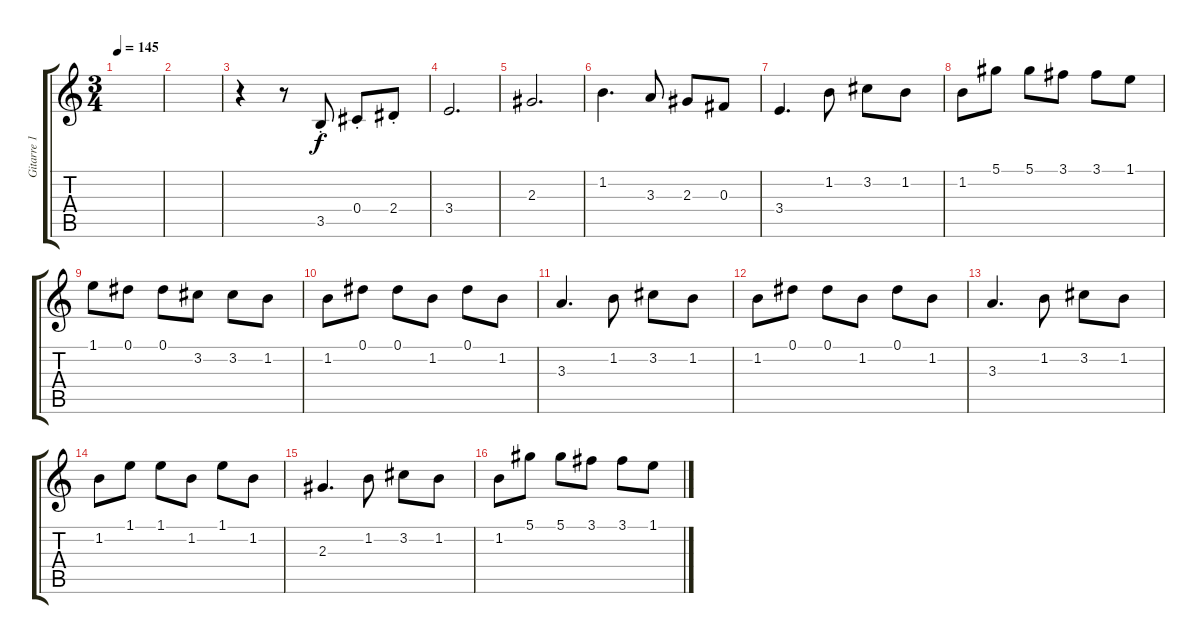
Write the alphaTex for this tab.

\track ("Gitarre 1" "Gitarre 1") {instrument overdrivenguitar}
\staff {score tabs}
\tuning (Eb4 Bb3 Gb3 Db3 Ab2 Eb2) {hide}
\ts (3 4)
\tempo 145
\clef g2
\ks c
|
|
r.4 r.8 3.5{st}.8 0.4{st}.8 2.4{st}.8 |
3.4.2{d} |
2.3.2{d} |
1.2.4{d} 3.3.8 2.3.8 0.3.8 |
3.4.4{d} 1.2.8 3.2.8 1.2.8 |
1.2.8 5.1.8 5.1.8 3.1.8 3.1.8 1.1.8 |
1.1.8 0.1.8 0.1.8 3.2.8 3.2.8 1.2.8 |
1.2.8 0.1.8 0.1.8 1.2.8 0.1.8 1.2.8 |
3.3.4{d} 1.2.8 3.2.8 1.2.8 |
1.2.8 0.1.8 0.1.8 1.2.8 0.1.8 1.2.8 |
3.3.4{d} 1.2.8 3.2.8 1.2.8 |
1.2.8 1.1.8 1.1.8 1.2.8 1.1.8 1.2.8 |
2.3.4{d} 1.2.8 3.2.8 1.2.8 |
1.2.8 5.1.8 5.1.8 3.1.8 3.1.8 1.1.8
